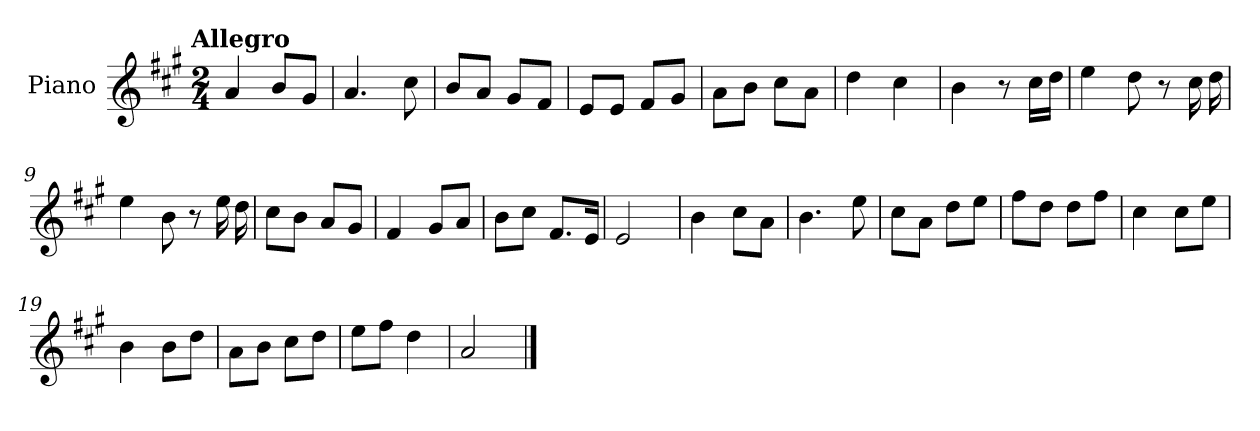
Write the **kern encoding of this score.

**kern
*part1
*staff1
*I"Piano
*I'Pno.
*clefG2
*k[f#c#g#]
!!LO:TX:omd:t=Allegro
*M2/4
*MM144
=1
4a/
8b/L
8g#/J
=2
4.a/
8cc#\
=3
8b/L
8a/J
8g#/L
8f#/J
=4
8e/L
8e/J
8f#/L
8g#/J
=5
8a\L
8b\J
8cc#\L
8a\J
!!LO:LB:g=z
=6
4dd\
4cc#\
=7
4b\
8r
16cc#\LL
16dd\JJ
=8
4ee\
8dd\
8r
16cc#\
16dd\
=9
4ee\
8b\
8r
16ee\
16dd\
=10
8cc#\L
8b\J
8a/L
8g#/J
=11
4f#/
8g#/L
8a/J
!!LO:LB:g=z
=12
8b\L
8cc#\J
8.f#/L
16e/Jk
=13
2e/
=14
4b\
8cc#\L
8a\J
=15
4.b\
8ee\
=16
8cc#\L
8a\J
8dd\L
8ee\J
=17
8ff#\L
8dd\J
8dd\L
8ff#\J
!!LO:LB:g=z
=18
4cc#\
8cc#\L
8ee\J
=19
4b\
8b\L
8dd\J
=20
8a\L
8b\J
8cc#\L
8dd\J
=21
8ee\L
8ff#\J
4dd\
=22
2a/
==
*-
